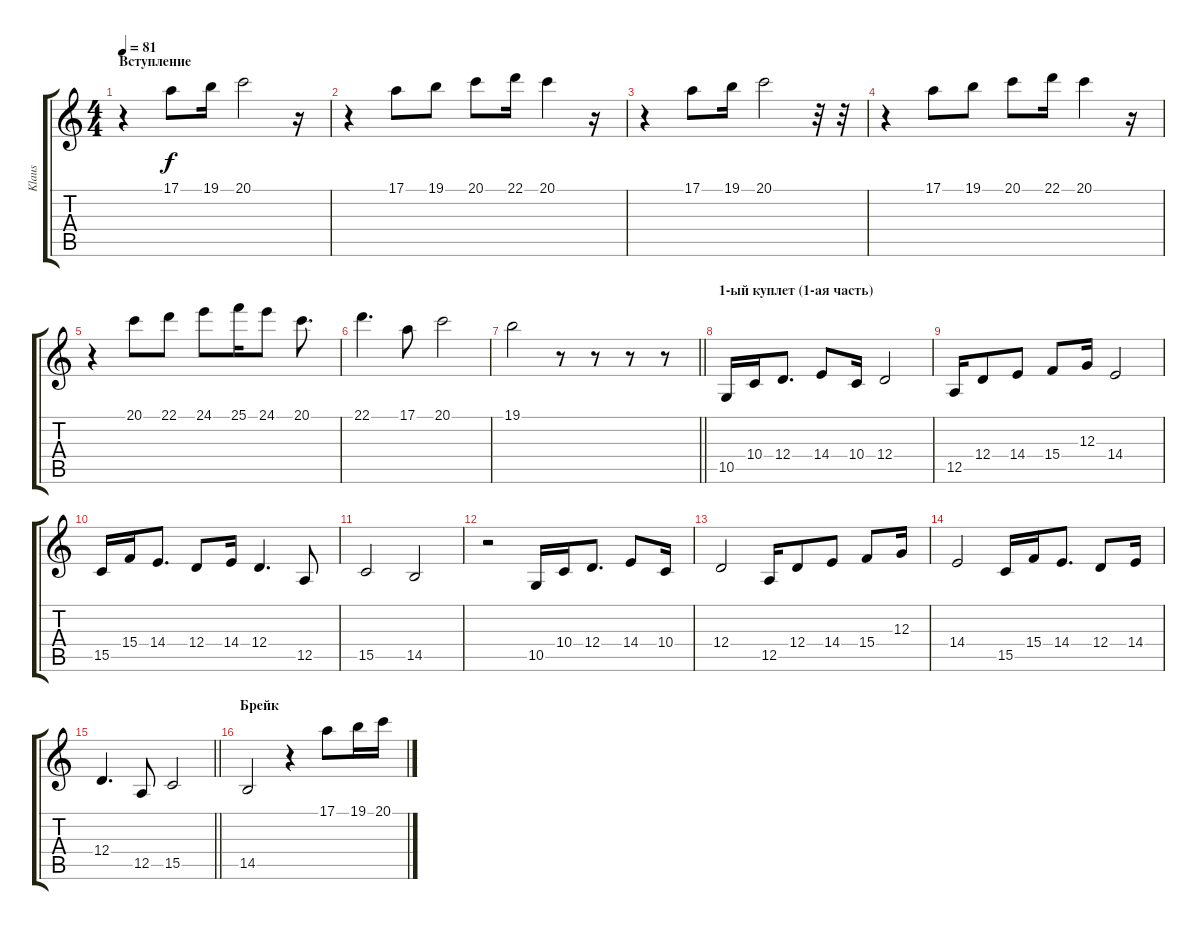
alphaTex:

\track ("Klaus" "Klaus") {instrument accordion}
\staff {score tabs}
\tuning (E4 B3 G3 D3 A2 E2) {hide}
\ts (4 4)
\section ("" "Вступление")
\tempo 81
\clef g2
\ks c
r.4{dy f instrument whistle} 17.1.8 19.1.16 20.1.2 r.16 |
r.4 17.1.8 19.1.8 20.1.8 22.1.16 20.1.4 r.16 |
r.4{instrument whistle} 17.1.8 19.1.16 20.1.2 r.32 r.32 |
r.4 17.1.8 19.1.8 20.1.8 22.1.16 20.1.4 r.16 |
r.4 20.1.8 22.1.8 24.1.8 25.1.16 24.1.8 20.1.8{d} |
22.1.4{d} 17.1.8 20.1.2 |
\barLineRight lightlight
19.1.2 r.8 r.8 r.8 r.8 |
\section ("" "1-ый куплет (1-ая часть)")
10.5.16{instrument accordion} 10.4.16 12.4.8{d} 14.4.8 10.4.16 12.4.2 |
12.5.16 12.4.8 14.4.8 15.4.8 12.3.16 14.4.2 |
15.5.16 15.4.16 14.4.8{d} 12.4.8 14.4.16 12.4.4{d} 12.5.8 |
15.5.2 14.5.2 |
r.2 10.5.16 10.4.16 12.4.8{d} 14.4.8 10.4.16 |
12.4.2 12.5.16 12.4.8 14.4.8 15.4.8 12.3.16 |
14.4.2 15.5.16 15.4.16 14.4.8{d} 12.4.8 14.4.16 |
\barLineRight lightlight
12.4.4{d} 12.5.8 15.5.2 |
\section ("" "Брейк")
14.5.2 r.4{instrument whistle} 17.1.8 19.1.16 20.1.16
